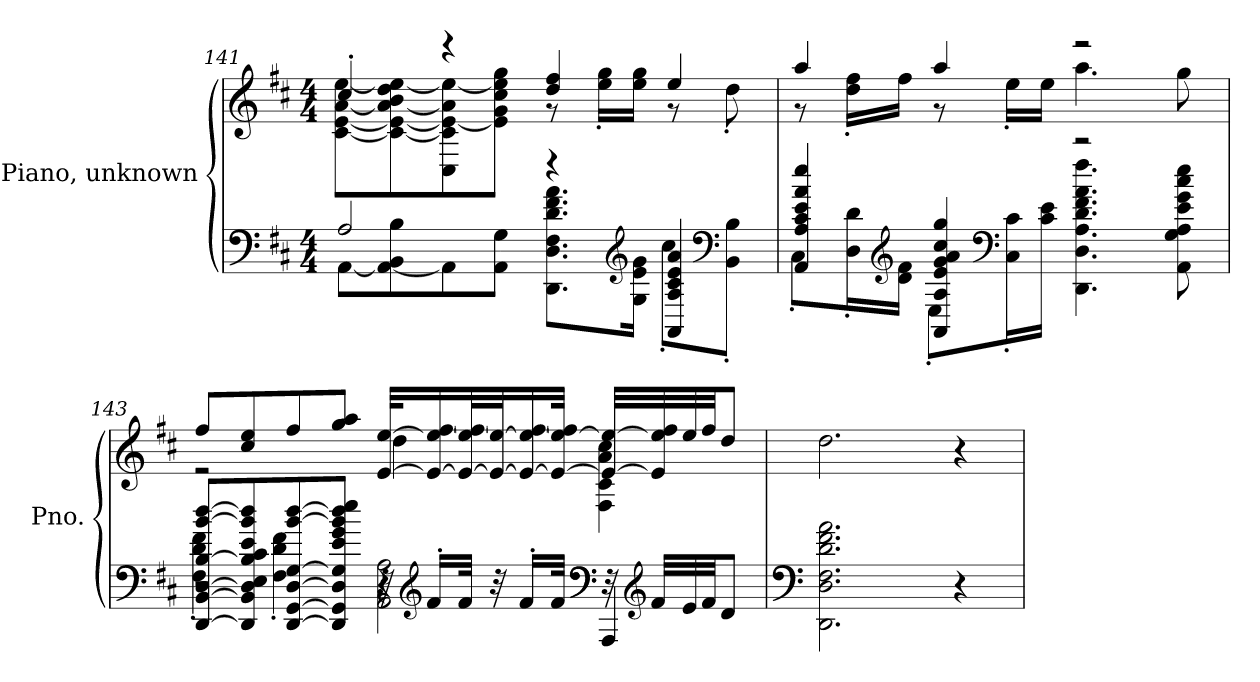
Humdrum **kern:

**kern	**kern
*part1	*part1
*staff2	*staff1
*I"Piano, unknown	*
*I'Pno.	*
*clefF4	*clefG2
*k[f#c#]	*k[f#c#]
*M4/4	*M4/4
=141	=141
*^	*^
2A/	[8AA\L	4cc#'/	[8c#\ [8e\ [8a\ [8ee\L
.	8AA\_ 8BB\ 8B\	.	8c#\_ 8e\_ 8a\_ 8b\ 8dd\ 8ee\_
.	8AA\]	4r	8C#\ 8c#\] 8e\_ 8a\] 8ee\_
.	8AA\ 8G\J	.	8e\] 8g\ 8cc#\ 8ee\] 8gg\J
4r	8.DD\ 8.D\ 8.F#\ 8.d\ 8.f#\ 8.a\L	4dd/ 4ff#/	8r
.	.	.	16ee\' 16gg\'LL
*clefG2	*	*	*
.	16G\ 16e\ 16g\Jk	.	16ee\ 16gg\JJ
4AA/ 4A/ 4c#/ 4e/ 4a/	8cc#'\L	4ee/	8r
*clefF4	*	*	*
.	8BB\' 8B\'J	.	8dd'\
!!LO:PB:g=z	!!
=142	=142	=142	=142
4AA/ 4A/ 4c#/ 4e/ 4a/ 4ee/	8C#'\L	4aa/	8r
.	16D\' 16d\'L	.	16dd\' 16ff#\'LL
*clefG2	*	*	*
.	16d\ 16f#\JJ	.	16ff#\JJ
4AA/ 4A/ 4e/ 4g/ 4a/ 4cc#/ 4gg/	8E'\L	4aa/	8r
*clefF4	*	*	*
.	16C#\' 16c#\'L	.	16ee'\LL
.	16c#\ 16e\JJ	.	16ee\JJ
2r	4.DD\ 4.D\ 4.A\ 4.d\ 4.f#\ 4.a\ 4.ff#\	2r	4.aa\
.	8AA\ 8G\ 8A\ 8e\ 8g\ 8cc#\ 8ee\	.	8gg\
=143	=143	=143	=143
*	*^	*	*
[8DD/ [8BB/ [8D/ [8B/ [8b/ [8dd/L	4F#\' 4d\' 4f#\'	2r	8ff#/L	2r
8DD/] 8BB/] 8D/] 8E/ 8B/] 8c#/ 8e/ 8b/] 8dd/]	.	.	8cc#/ 8ee/	.
[8DD/ [8GG/ [8D/ [8G/ [8b/ [8dd/	4F#\' 4d\' 4f#\'	.	8ff#/	.
8DD/] 8GG/] 8D/] 8G/] 8e/ 8g/ 8b/] 8dd/] 8ee/J	.	.	8gg/ 8aa/J	.
32r	2AA\ 2A\	4r	[32e/ [32ee/KLL	4dd\
*clefG2	*	*	*	*
16f#'/LL	.	.	16e/_ 16ee/_ 16ff#/	.
32f#/JJk	.	.	32e/_ 32ee/_ 32ff#/L	.
32r	.	.	32e/_ 32ee/_J	.
16f#'/LL	.	.	16e/_ 16ee/_ 16ff#/	.
32f#/JJk	.	.	32e/_ 32ee/_ 32ff#/JJk	.
*clefF4	*	*	*	*
32r	.	4AAA/	32e/_ 32ee/_LLL	4F#\ 4c#\ 4a\ 4cc#\
*clefG2	*	*	*	*
32f#/LLL	.	.	32e/] 32ee/] 32ff#/	.
32e/	.	.	32ee/	.
32f#/JJ	.	.	32ff#/JJ	.
8d/J	.	.	8dd/J	.
*v	*v	*v	*	*
*	*v	*v
!!LO:LB:g=z
=144	=144
*clefF4	*
2.DD\ 2.D\ 2.F#\ 2.d\ 2.f#\ 2.a\	2.dd\
4r	4r
=	=
*-	*-
